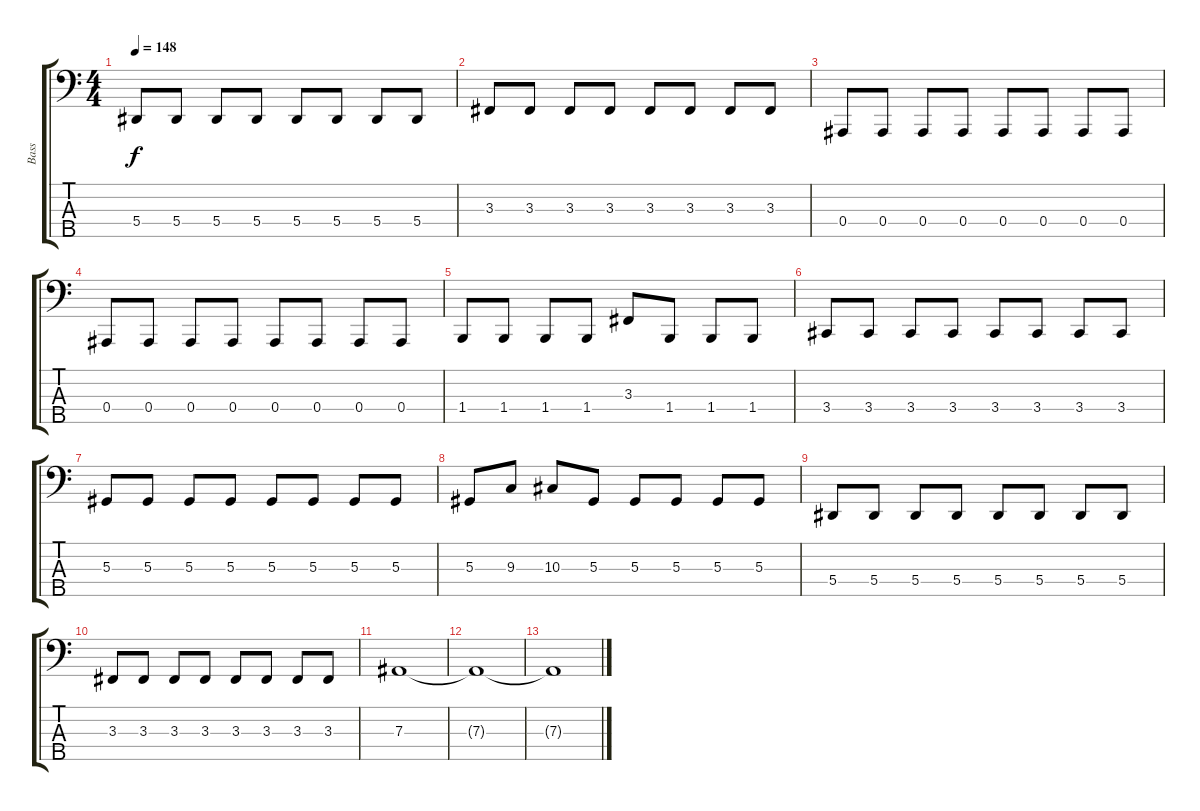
\track ("Bass" "Bass") {instrument electricbassfinger}
\staff {score tabs}
\tuning (Db2 Ab1 Eb1 Bb0 F0) {hide}
\ts (4 4)
\tempo 148
\clef f4
\ks c
5.4.8{dy f} 5.4.8 5.4.8 5.4.8 5.4.8 5.4.8 5.4.8 5.4.8 |
3.3.8 3.3.8 3.3.8 3.3.8 3.3.8 3.3.8 3.3.8 3.3.8 |
0.4.8 0.4.8 0.4.8 0.4.8 0.4.8 0.4.8 0.4.8 0.4.8 |
0.4.8 0.4.8 0.4.8 0.4.8 0.4.8 0.4.8 0.4.8 0.4.8 |
1.4.8 1.4.8 1.4.8 1.4.8 3.3.8 1.4.8 1.4.8 1.4.8 |
3.4.8 3.4.8 3.4.8 3.4.8 3.4.8 3.4.8 3.4.8 3.4.8 |
5.3.8 5.3.8 5.3.8 5.3.8 5.3.8 5.3.8 5.3.8 5.3.8 |
5.3.8 9.3.8 10.3.8 5.3.8 5.3.8 5.3.8 5.3.8 5.3.8 |
5.4.8 5.4.8 5.4.8 5.4.8 5.4.8 5.4.8 5.4.8 5.4.8 |
3.3.8 3.3.8 3.3.8 3.3.8 3.3.8 3.3.8 3.3.8 3.3.8 |
7.3.1{volume 0} |
7.3{t}.1 |
7.3{t}.1
